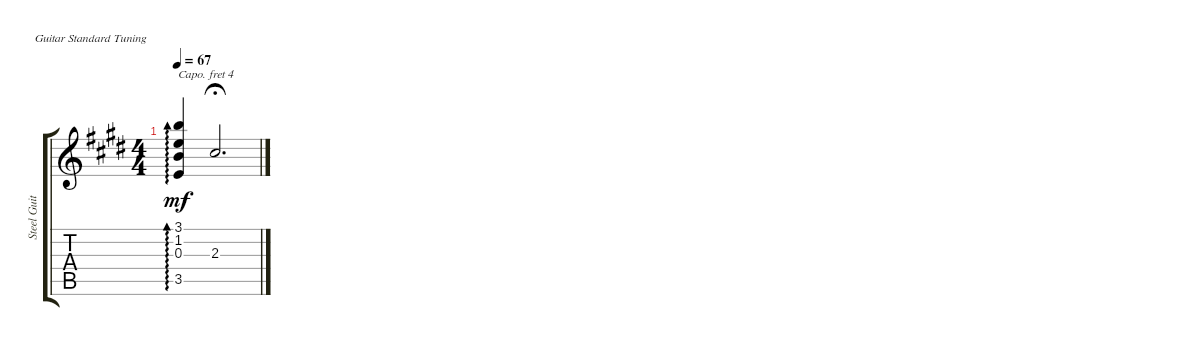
\defaultSystemsLayout 4
\bracketExtendMode groupsimilarinstruments
\otherSystemsTrackNameOrientation horizontal
\track ("Steel Guitar" "Steel Guit") {instrument acousticguitarsteel}
\staff {score tabs}
\capo 4
\tuning (E4 B3 G3 D3 A2 E2)
\ts (4 4)
\tempo 67
\clef g2
\scale
0.990671
\ks e
(3.5{acc forcenatural} 0.3{acc forcenatural} 1.2{acc forcenatural} 3.1{acc forcenatural}).4{ad 0 dy mf beam Up} 2.3{acc forcenatural}.2{d fermata (medium 0.5) beam Up}
